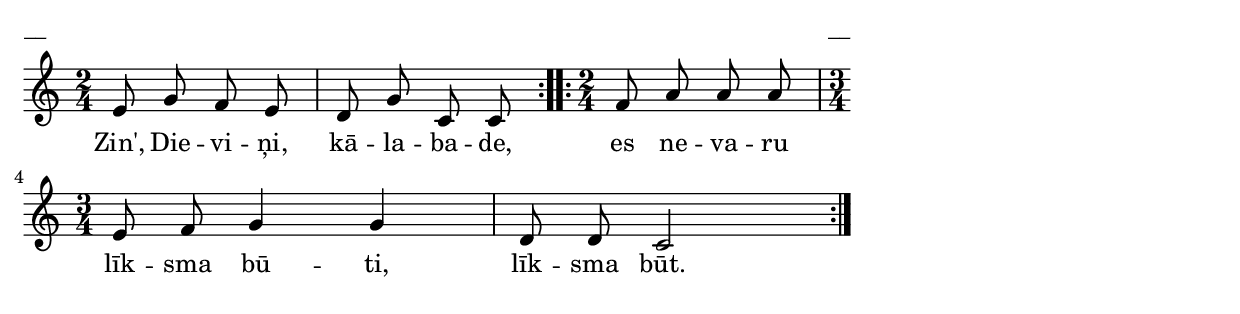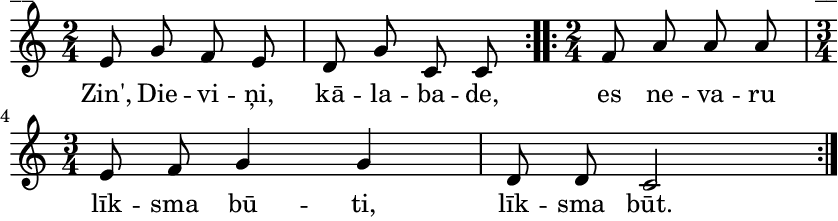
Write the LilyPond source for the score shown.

\version "2.13.18"
#(ly:set-option 'crop #t)

%\header {
%    title = "Zin', Dieviņi kālabadi",AA lapas
%}
\paper {
line-width = 14\cm
left-margin = 0.4\cm
between-system-padding = 0.1\cm
between-system-space = 0.1\cm
}
\layout {
indent = #0
ragged-last = ##f
}

voiceA = \relative c' {
\clef "treble"
\key c \major
\repeat volta 2 {
\time 2/4
e8 g f e |
d8 g c, c |
}
\repeat volta 2 {
\time 2/4
f8 a a a |
\time 3/4
e8 f g4 g |
d8 d c2 |
}
} 

lyricA = \lyricmode {
Zin', Die -- vi -- ņi, kā -- la -- ba -- de, 
es ne -- va -- ru līk -- sma bū -- ti, līk -- sma būt.
} 

fullScore = <<
\new Staff {
<<
\new Voice = "voiceA" { \oneVoice \autoBeamOff \voiceA }
\new Lyrics \lyricsto "voiceA" \lyricA
>>
}
>>

\score {
\fullScore
\header { piece = "__" opus = "__" }
}
\markup { \with-color #(x11-color 'white) \sans \smaller "__" }
\score {
\unfoldRepeats
\fullScore
\midi {
\context { \Staff \remove "Staff_performer" }
\context { \Voice \consists "Staff_performer" }
}
}


